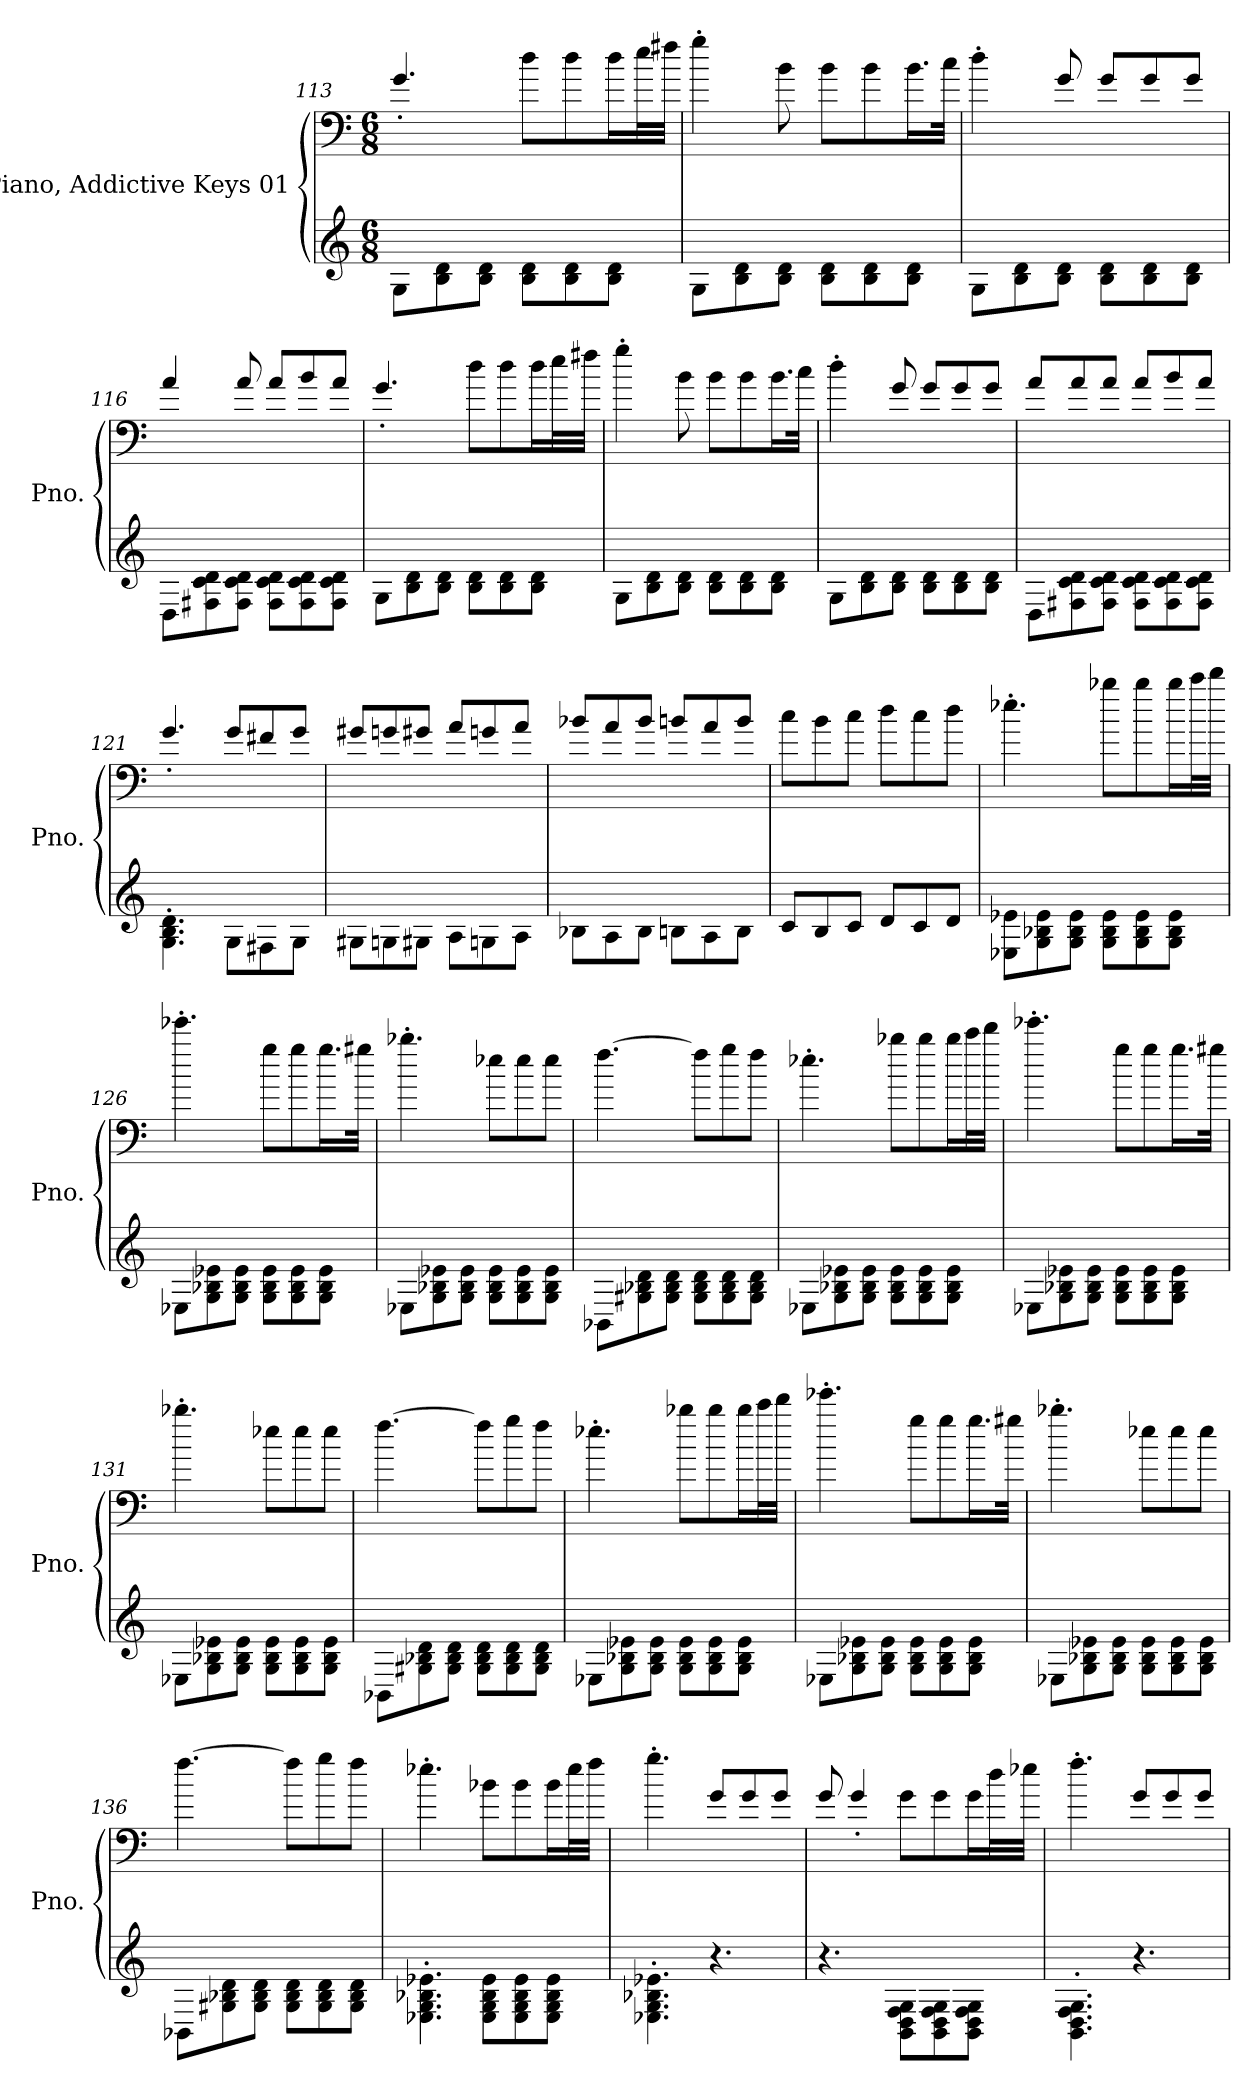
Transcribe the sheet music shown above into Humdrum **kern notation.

**kern	**kern
*part1	*part1
*staff2	*staff1
*I"Piano, Addictive Keys 01	*
*I'Pno.	*
*clefG2	*clefF4
*k[]	*k[]
*M6/8	*M6/8
=113	=113
8G\L	4.g'/
8B\ 8d\	.
8B\ 8d\J	.
8B\ 8d\L	8dd\L
8B\ 8d\	8dd\
8B\ 8d\J	16dd\L
.	32ee\L
.	32ff#X\JJJ
=114	=114
8G\L	4gg'\
8B\ 8d\	.
8B\ 8d\J	8b\
8B\ 8d\L	8b\L
8B\ 8d\	8b\
8B\ 8d\J	16.b\L
.	32cc\JJk
!!LO:LB:g=z
=115	=115
8G\L	4dd'\
8B\ 8d\	.
8B\ 8d\J	8g/
8B\ 8d\L	8g/L
8B\ 8d\	8g/
8B\ 8d\J	8g/J
=116	=116
8D\L	4a/
8F#X\ 8c\ 8d\	.
8F#\ 8c\ 8d\J	8a/
8F#\ 8c\ 8d\L	8a/L
8F#\ 8c\ 8d\	8b/
8F#\ 8c\ 8d\J	8a/J
=117	=117
8G\L	4.g'/
8B\ 8d\	.
8B\ 8d\J	.
8B\ 8d\L	8dd\L
8B\ 8d\	8dd\
8B\ 8d\J	16dd\L
.	32ee\L
.	32ff#X\JJJ
=118	=118
8G\L	4gg'\
8B\ 8d\	.
8B\ 8d\J	8b\
8B\ 8d\L	8b\L
8B\ 8d\	8b\
8B\ 8d\J	16.b\L
.	32cc\JJk
=119	=119
8G\L	4dd'\
8B\ 8d\	.
8B\ 8d\J	8g/
8B\ 8d\L	8g/L
8B\ 8d\	8g/
8B\ 8d\J	8g/J
!!LO:LB:g=z
=120	=120
8D\L	8a/L
8F#X\ 8c\ 8d\	8a/
8F#\ 8c\ 8d\J	8a/J
8F#\ 8c\ 8d\L	8a/L
8F#\ 8c\ 8d\	8b/
8F#\ 8c\ 8d\J	8a/J
=121	=121
4.G\' 4.B\' 4.d\'	4.g'/
8G\L	8g/L
8F#X\	8f#X/
8G\J	8g/J
=122	=122
8G#X\L	8g#X/L
8Gn\	8gn/
8G#X\J	8g#X/J
8A\L	8a/L
8Gn\	8gn/
8A\J	8a/J
=123	=123
8B-X\L	8b-X/L
8A\	8a/
8B-\J	8b-/J
8Bn\L	8bn/L
8A\	8a/
8B\J	8b/J
=124	=124
8c/L	8cc\L
8B/	8b\
8c/J	8cc\J
8d/L	8dd\L
8c/	8cc\
8d/J	8dd\J
!!LO:PB:g=z
=125	=125
8E-X\ 8e-X\L	4.ee-X'\
8G\ 8B-X\ 8e-\	.
8G\ 8B-\ 8e-\J	.
8G\ 8B-\ 8e-\L	8bb-X\L
8G\ 8B-\ 8e-\	8bb-\
8G\ 8B-\ 8e-\J	16bb-\L
.	32ccc\L
.	32ddd\JJJ
=126	=126
8E-X\L	4.eee-X'\
8G\ 8B-X\ 8e-X\	.
8G\ 8B-\ 8e-\J	.
8G\ 8B-\ 8e-\L	8gg\L
8G\ 8B-\ 8e-\	8gg\
8G\ 8B-\ 8e-\J	16.gg\L
.	32gg#X\JJk
=127	=127
8E-X\L	4.bb-X'\
8G\ 8B-X\ 8e-X\	.
8G\ 8B-\ 8e-\J	.
8G\ 8B-\ 8e-\L	8ee-X\L
8G\ 8B-\ 8e-\	8ee-\
8G\ 8B-\ 8e-\J	8ee-\J
=128	=128
8BB-X\L	[4.ff\
8G#X\ 8B-X\ 8d\	.
8G#\ 8B-\ 8d\J	.
8G#\ 8B-\ 8d\L	8ff\L]
8G#\ 8B-\ 8d\	8gg\
8G#\ 8B-\ 8d\J	8ff\J
=129	=129
8E-X\L	4.ee-X'\
8G\ 8B-X\ 8e-X\	.
8G\ 8B-\ 8e-\J	.
8G\ 8B-\ 8e-\L	8bb-X\L
8G\ 8B-\ 8e-\	8bb-\
8G\ 8B-\ 8e-\J	16bb-\L
.	32ccc\L
.	32ddd\JJJ
!!LO:LB:g=z
=130	=130
8E-X\L	4.eee-X'\
8G\ 8B-X\ 8e-X\	.
8G\ 8B-\ 8e-\J	.
8G\ 8B-\ 8e-\L	8gg\L
8G\ 8B-\ 8e-\	8gg\
8G\ 8B-\ 8e-\J	16.gg\L
.	32gg#X\JJk
=131	=131
8E-X\L	4.bb-X'\
8G\ 8B-X\ 8e-X\	.
8G\ 8B-\ 8e-\J	.
8G\ 8B-\ 8e-\L	8ee-X\L
8G\ 8B-\ 8e-\	8ee-\
8G\ 8B-\ 8e-\J	8ee-\J
=132	=132
8BB-X\L	[4.ff\
8G#X\ 8B-X\ 8d\	.
8G#\ 8B-\ 8d\J	.
8G#\ 8B-\ 8d\L	8ff\L]
8G#\ 8B-\ 8d\	8gg\
8G#\ 8B-\ 8d\J	8ff\J
=133	=133
8E-X\L	4.ee-X'\
8G\ 8B-X\ 8e-X\	.
8G\ 8B-\ 8e-\J	.
8G\ 8B-\ 8e-\L	8bb-X\L
8G\ 8B-\ 8e-\	8bb-\
8G\ 8B-\ 8e-\J	16bb-\L
.	32ccc\L
.	32ddd\JJJ
=134	=134
8E-X\L	4.eee-X'\
8G\ 8B-X\ 8e-X\	.
8G\ 8B-\ 8e-\J	.
8G\ 8B-\ 8e-\L	8gg\L
8G\ 8B-\ 8e-\	8gg\
8G\ 8B-\ 8e-\J	16.gg\L
.	32gg#X\JJk
!!LO:LB:g=z
=135	=135
8E-X\L	4.bb-X'\
8G\ 8B-X\ 8e-X\	.
8G\ 8B-\ 8e-\J	.
8G\ 8B-\ 8e-\L	8ee-X\L
8G\ 8B-\ 8e-\	8ee-\
8G\ 8B-\ 8e-\J	8ee-\J
=136	=136
8BB-X\L	[4.ff\
8G#X\ 8B-X\ 8d\	.
8G#\ 8B-\ 8d\J	.
*	*MM168
8G#\ 8B-\ 8d\L	8ff\L]
8G#\ 8B-\ 8d\	8gg\
8G#\ 8B-\ 8d\J	8ff\J
=137	=137
*	*MM113
4.E-X\' 4.G\' 4.B-X\' 4.e-X\'	4.ee-X'\
8E-\ 8G\ 8B-\ 8e-\L	8b-X\L
8E-\ 8G\ 8B-\ 8e-\	8b-\
8E-\ 8G\ 8B-\ 8e-\J	16b-\L
.	32ee-\L
.	32ff\JJJ
=138	=138
4.E-X\' 4.G\' 4.B-X\' 4.e-X\'	4.gg'\
4.r	8g/L
.	8g/
.	8g/J
=139	=139
4.r	8g/
.	4g'/
8BB\ 8D\ 8F\ 8G\L	8g\L
8BB\ 8D\ 8F\ 8G\	8g\
8BB\ 8D\ 8F\ 8G\J	16g\L
.	32dd\L
.	32ee-X\JJJ
=140	=140
4.BB\' 4.D\' 4.F\' 4.G\'	4.ff'\
4.r	8g/L
.	8g/
.	8g/J
=	=
*-	*-
